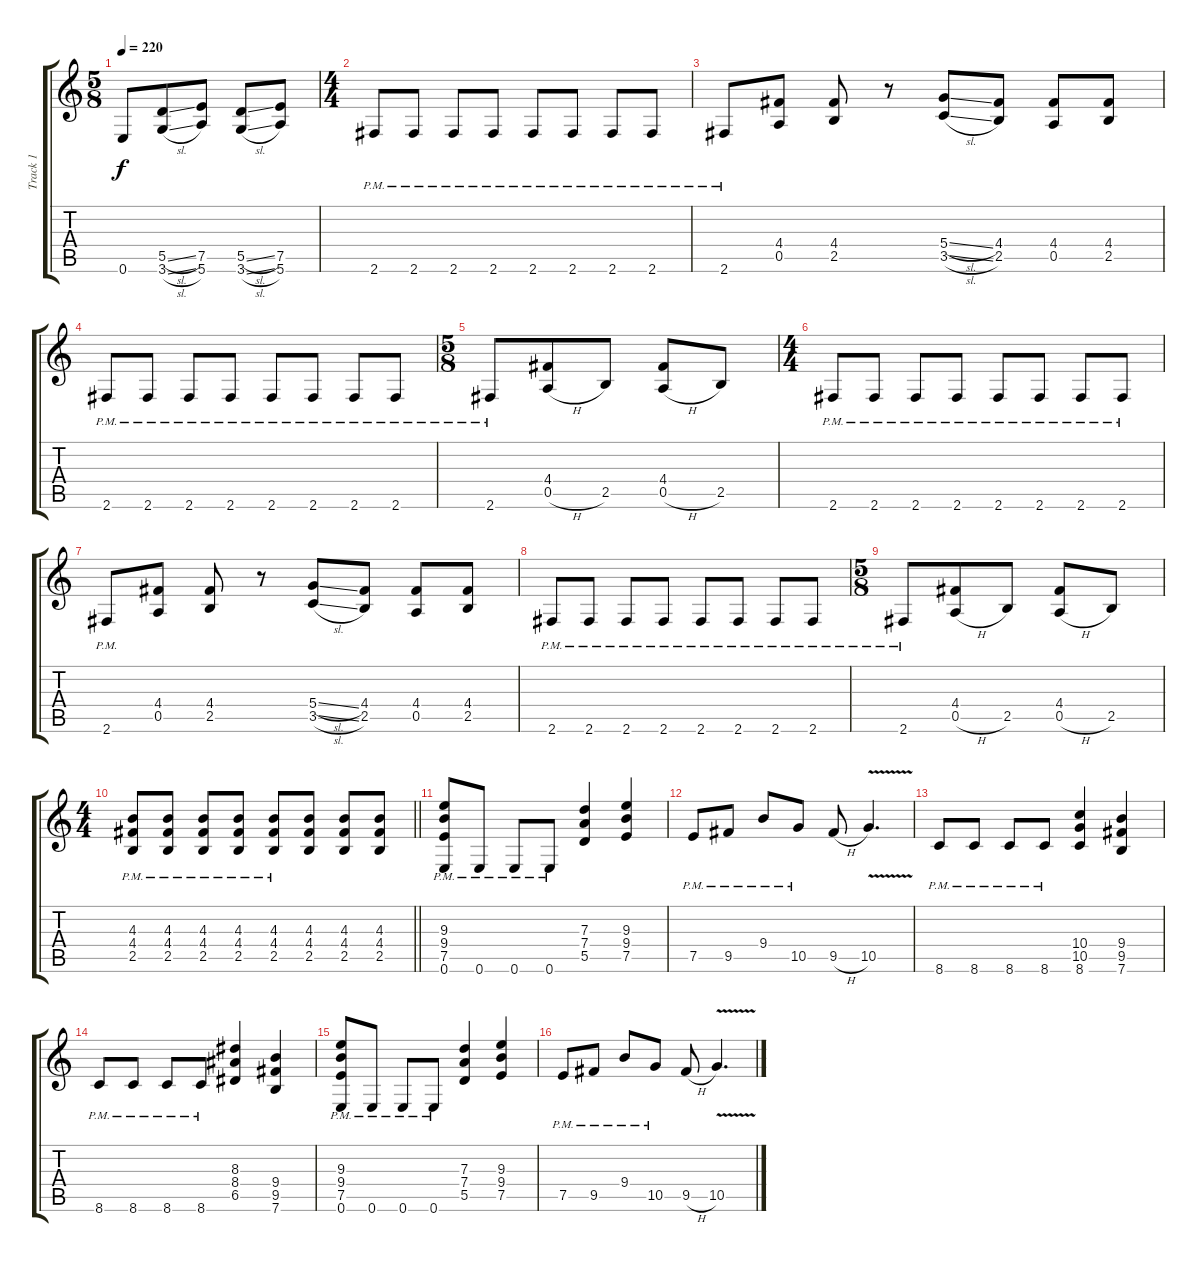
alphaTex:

\track ("Track 1" "Track 1") {instrument distortionguitar}
\staff {score tabs}
\tuning (E4 B3 G3 D3 A2 E2) {hide}
\ts (5 8)
\tempo 220
\clef g2
\ks c
0.6.8{dy f} (5.5{sl} 3.6{sl}).8 (7.5 5.6).8 (5.5{sl} 3.6{sl}).8 (7.5 5.6).8 |
\ts (4 4)
2.6{pm}.8 2.6{pm}.8 2.6{pm}.8 2.6{pm}.8 2.6{pm}.8 2.6{pm}.8 2.6{pm}.8 2.6{pm}.8 |
2.6{pm}.8 (4.4 0.5).8 (4.4 2.5).8 r.8 (5.4{sl} 3.5{sl}).8 (4.4 2.5).8 (4.4 0.5).8 (4.4 2.5).8 |
2.6{pm}.8 2.6{pm}.8 2.6{pm}.8 2.6{pm}.8 2.6{pm}.8 2.6{pm}.8 2.6{pm}.8 2.6{pm}.8 |
\ts (5 8)
2.6{pm}.8 (4.4 0.5{h}).8 2.5.8 (4.4 0.5{h}).8 2.5.8 |
\ts (4 4)
2.6{pm}.8 2.6{pm}.8 2.6{pm}.8 2.6{pm}.8 2.6{pm}.8 2.6{pm}.8 2.6{pm}.8 2.6{pm}.8 |
2.6{pm}.8 (4.4 0.5).8 (4.4 2.5).8 r.8 (5.4{sl} 3.5{sl}).8 (4.4 2.5).8 (4.4 0.5).8 (4.4 2.5).8 |
2.6{pm}.8 2.6{pm}.8 2.6{pm}.8 2.6{pm}.8 2.6{pm}.8 2.6{pm}.8 2.6{pm}.8 2.6{pm}.8 |
\ts (5 8)
2.6{pm}.8 (4.4 0.5{h}).8 2.5.8 (4.4 0.5{h}).8 2.5.8 |
\ts (4 4)
\barLineRight lightlight
(4.3{pm} 4.4{pm} 2.5{pm}).8 (4.3{pm} 4.4{pm} 2.5{pm}).8 (4.3{pm} 4.4{pm} 2.5{pm}).8 (4.3{pm} 4.4{pm} 2.5{pm}).8 (4.3{pm} 4.4{pm} 2.5{pm}).8 (4.3 4.4 2.5).8 (4.3 4.4 2.5).8 (4.3 4.4 2.5).8 |
(9.3{pm} 9.4{pm} 7.5{pm} 0.6{pm}).8 0.6{pm}.8 0.6{pm}.8 0.6{pm}.8 (7.3 7.4 5.5).4 (9.3 9.4 7.5).4 |
7.5{pm}.8 9.5{pm}.8 9.4{pm}.8 10.5{pm}.8 9.5{h}.8 10.5{v}.4{d} |
8.6{pm}.8 8.6{pm}.8 8.6{pm}.8 8.6{pm}.8 (10.4 10.5 8.6).4 (9.4 9.5 7.6).4 |
8.6{pm}.8 8.6{pm}.8 8.6{pm}.8 8.6{pm}.8 (8.3 8.4 6.5).4 (9.4 9.5 7.6).4 |
(9.3{pm} 9.4{pm} 7.5{pm} 0.6{pm}).8 0.6{pm}.8 0.6{pm}.8 0.6{pm}.8 (7.3 7.4 5.5).4 (9.3 9.4 7.5).4 |
7.5{pm}.8 9.5{pm}.8 9.4{pm}.8 10.5{pm}.8 9.5{h}.8 10.5{v}.4{d}
